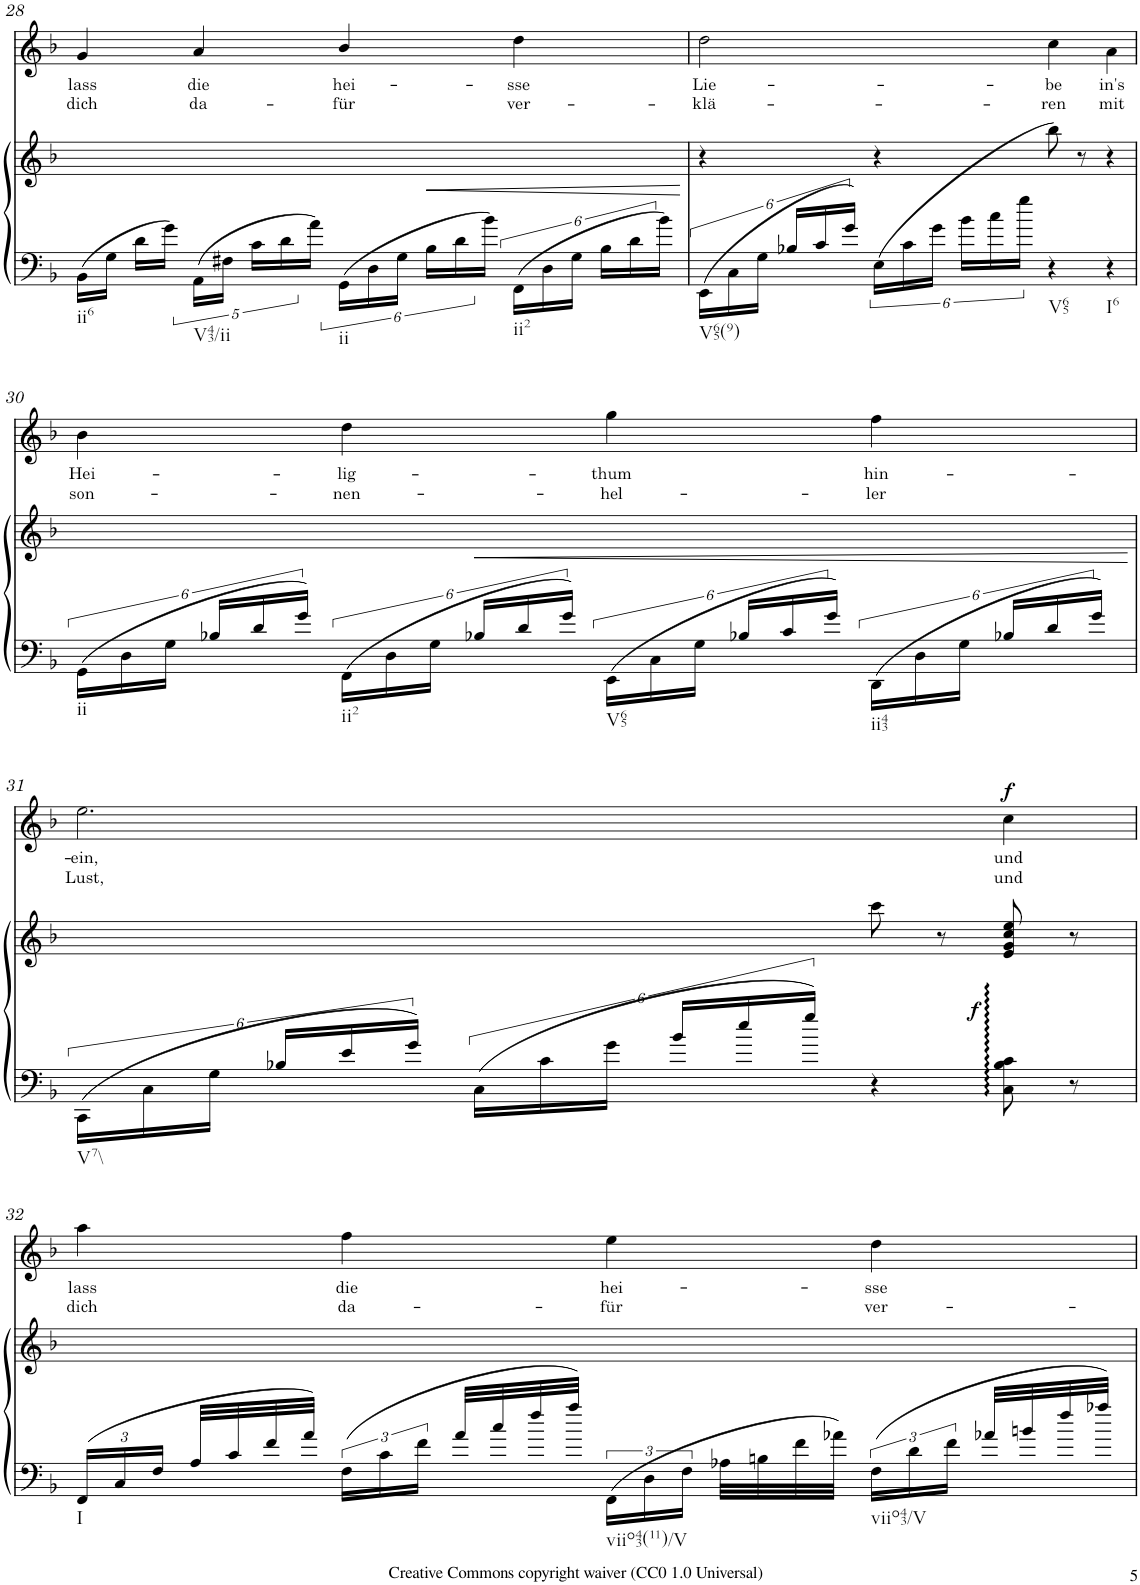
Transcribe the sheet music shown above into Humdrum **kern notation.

**kern	**kern	**dynam	**kern	**text	**text	**dynam
*part2	*part2	*part2	*part1	*part1	*part1	*part1
*staff3	*staff2	*staff2/3	*staff1	*staff1	*staff1	*staff1
*I"Piano	*	*	*I"Voice	*	*	*
*I'Pno	*	*	*	*	*	*
!!LO:PB:g=z
*clefF4	*clefG2	*	*clefG2	*	*	*
*k[b-]	*k[b-]	*	*k[b-]	*	*	*
*M4/4	*M4/4	*	*M4/4	*	*	*
*met(c)	*met(c)	*	*met(c)	*	*	*
=28	=28	=28	=28	=28	=28	=28
!LO:TX:b:t=ii6	!	!	!	!	!	!
!	!	!	!	!LO:LY:b	!LO:LY:b	!
16BB-\LL	1ryy	.	4g/	lass	dich	.
16G\JJ	.	.	.	.	.	.
16d\LL	.	.	.	.	.	.
16g\JJ	.	.	.	.	.	.
!LO:TX:b:t=V43/ii	!	!	!	!	!	!
!	!	!	!	!LO:LY:b	!LO:LY:b	!
20AA\LL	.	.	4a/	die	da-	.
20F#X\JJ	.	.	.	.	.	.
20c\LL	.	.	.	.	.	.
20d\	.	.	.	.	.	.
20a\JJ	.	.	.	.	.	.
!LO:TX:b:t=ii	!	!	!	!	!	!
!	!	!	!	!LO:LY:b	!LO:LY:b	!
24GG\LL	.	.	4b-/	hei-	-für	.
24D\	.	.	.	.	.	.
24G\JJ	.	.	.	.	.	.
24B-\LL	.	.	.	.	.	.
24d\	.	.	.	.	.	.
24b-\JJ	.	.	.	.	.	.
!LO:TX:b:t=ii2	!	!	!	!	!	!
!	!	!	!	!LO:LY:b	!LO:LY:b	!
24FF\LL	.	.	4dd\	-sse	ver-	.
24D\	.	.	.	.	.	.
24G\JJ	.	.	.	.	.	.
24B-\LL	.	.	.	.	.	.
24d\	.	.	.	.	.	.
24b-\JJ	.	.	.	.	.	.
=29	=29	=29	=29	=29	=29	=29
!LO:TX:b:t=V65(9)	!	!	!	!	!	!
!	!	!	!	!LO:LY:b	!LO:LY:b	!
24EE\LL	4r	.	2dd\	Lie-	-klä-	.
24C\	.	.	.	.	.	.
24G\JJ	.	.	.	.	.	.
24B-X/LL	.	.	.	.	.	.
24c/	.	.	.	.	.	.
24g/JJ	.	.	.	.	.	.
24E\LL	4r	.	.	.	.	.
24c\	.	.	.	.	.	.
24g\JJ	.	.	.	.	.	.
24b-\LL	.	.	.	.	.	.
24cc\	.	.	.	.	.	.
24gg\JJ	.	.	.	.	.	.
!LO:TX:b:t=V65	!	!	!	!	!	!
!	!	!	!	!LO:LY:b	!LO:LY:b	!
4r	(8bb-\	.	4cc\	-be	-ren	.
.	8r	.	.	.	.	.
!LO:TX:b:t=I6	!	!	!	!	!	!
!	!	!	!	!LO:LY:b	!LO:LY:b	!
4r	4r	.	4a\	in's	mit	.
!!LO:LB:g=z
=30	=30	=30	=30	=30	=30	=30
!LO:TX:b:t=ii	!	!	!	!	!	!
!	!	!	!	!LO:LY:b	!LO:LY:b	!
24GG\LL	1ryy	.	4b-\	Hei-	son-	.
24D\	.	.	.	.	.	.
24G\JJ	.	.	.	.	.	.
24B-X/LL	.	.	.	.	.	.
24d/	.	.	.	.	.	.
24g/JJ	.	.	.	.	.	.
!LO:TX:b:t=ii2	!	!	!	!	!	!
!	!	!	!	!LO:LY:b	!LO:LY:b	!
24FF\LL	.	.	4dd\	-lig-	-nen-	.
24D\	.	.	.	.	.	.
24G\JJ	.	.	.	.	.	.
24B-X/LL	.	.	.	.	.	.
24d/	.	.	.	.	.	.
24g/JJ	.	.	.	.	.	.
!LO:TX:b:t=V65	!	!	!	!	!	!
!	!	!	!	!LO:LY:b	!LO:LY:b	!
24EE\LL	.	.	4gg\	-thum	-hel-	.
24C\	.	.	.	.	.	.
24G\JJ	.	.	.	.	.	.
24B-X/LL	.	.	.	.	.	.
24c/	.	.	.	.	.	.
24g/JJ	.	.	.	.	.	.
!LO:TX:b:t=ii43	!	!	!	!	!	!
!	!	!	!	!LO:LY:b	!LO:LY:b	!
24DD\LL	.	.	4ff\	hin-	-ler	.
24D\	.	.	.	.	.	.
24G\JJ	.	.	.	.	.	.
24B-X/LL	.	.	.	.	.	.
24d/	.	.	.	.	.	.
24g/JJ	.	.	.	.	.	.
!!LO:LB:g=z
=31	=31	=31	=31	=31	=31	=31
!LO:TX:b:t=V7\\	!	!	!	!	!	!
!	!	!	!	!LO:LY:b	!LO:LY:b	!
24CC\LL	2ryy	.	2.ee\	ein,	Lust,	.
24C\	.	.	.	.	.	.
24G\JJ	.	.	.	.	.	.
24B-X/LL	.	.	.	.	.	.
24e/	.	.	.	.	.	.
24g/JJ	.	.	.	.	.	.
24C\LL	.	.	.	.	.	.
24c\	.	.	.	.	.	.
24g\JJ	.	.	.	.	.	.
24b-/LL	.	.	.	.	.	.
24ee/	.	.	.	.	.	.
24gg/JJ	.	.	.	.	.	.
4r	8ccc\	.	.	.	.	.
.	8r	.	.	.	.	.
!	!	!LO:DY:b	!	!LO:LY:b	!LO:LY:b	!LO:DY:a
8C\ 8B-\ 8c\	8e/ 8g/ 8cc/ 8ee/	f	4cc\	und	und	f
8r	8r	.	.	.	.	.
!!LO:LB:g=z
=32	=32	=32	=32	=32	=32	=32
*Xbrackettup	*	*	*	*	*	*
!LO:TX:b:t=I	!	!	!	!	!	!
!	!	!	!	!LO:LY:b	!LO:LY:b	!
24FF/LL	1ryy	.	4aa\	lass	dich	.
24C/	.	.	.	.	.	.
24F/JJ	.	.	.	.	.	.
32A/LLL	.	.	.	.	.	.
32c/	.	.	.	.	.	.
32f/	.	.	.	.	.	.
32a/JJJ	.	.	.	.	.	.
*brackettup	*	*	*	*	*	*
!	!	!	!	!LO:LY:b	!LO:LY:b	!
24F\LL	.	.	4ff\	die	da-	.
24c\	.	.	.	.	.	.
24f\JJ	.	.	.	.	.	.
32a/LLL	.	.	.	.	.	.
32cc/	.	.	.	.	.	.
32ff/	.	.	.	.	.	.
32aa/JJJ	.	.	.	.	.	.
!LO:TX:b:t=viio43(11)/V	!	!	!	!	!	!
!	!	!	!	!LO:LY:b	!LO:LY:b	!
24FF\LL	.	.	4ee\	hei-	-für	.
24D\	.	.	.	.	.	.
24F\JJ	.	.	.	.	.	.
32A-X\LLL	.	.	.	.	.	.
32Bn\	.	.	.	.	.	.
32f\	.	.	.	.	.	.
32a-X\JJJ	.	.	.	.	.	.
!LO:TX:b:t=viio43/V	!	!	!	!	!	!
!	!	!	!	!LO:LY:b	!LO:LY:b	!
24F\LL	.	.	4dd\	-sse	ver-	.
24d\	.	.	.	.	.	.
24f\JJ	.	.	.	.	.	.
32a-X/LLL	.	.	.	.	.	.
32bn/	.	.	.	.	.	.
32ff/	.	.	.	.	.	.
32aa-X/JJJ	.	.	.	.	.	.
=	=	=	=	=	=	=
*-	*-	*-	*-	*-	*-	*-
